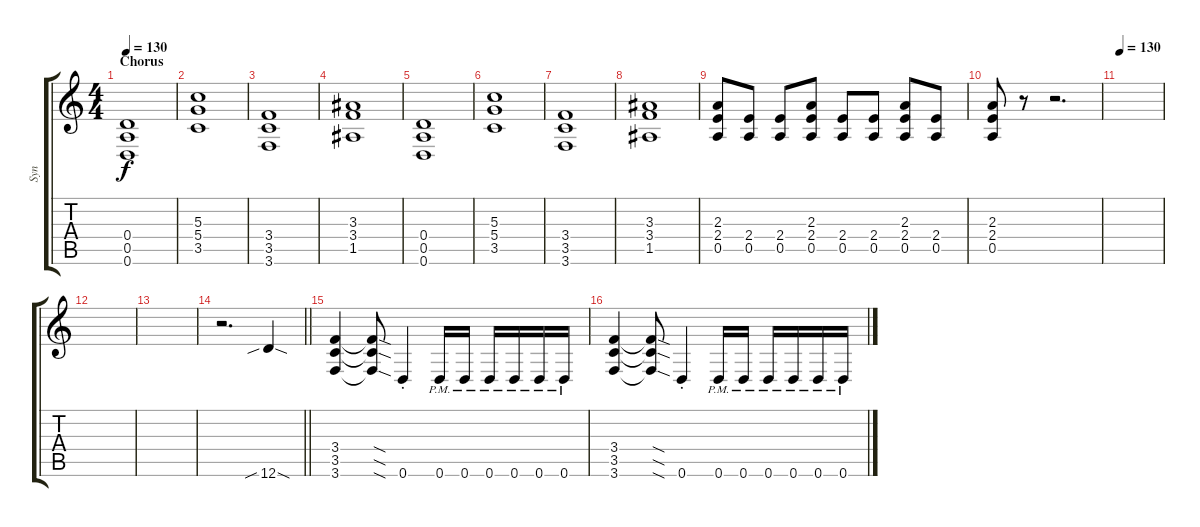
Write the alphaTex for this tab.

\track ("Syn" "Syn") {instrument distortionguitar}
\staff {score tabs}
\tuning (E4 B3 G3 D3 A2 D2) {hide}
\ts (4 4)
\section ("" "Chorus")
\tempo 130
\clef g2
\ks c
(0.4 0.5 0.6).1{dy f} |
(5.3 5.4 3.5).1 |
(3.4 3.5 3.6).1 |
(3.3 3.4 1.5).1 |
(0.4 0.5 0.6).1 |
(5.3 5.4 3.5).1 |
(3.4 3.5 3.6).1 |
(3.3 3.4 1.5).1 |
(2.3 2.4 0.5).8 (2.4 0.5).8 (2.4 0.5).8 (2.3 2.4 0.5).8 (2.4 0.5).8 (2.4 0.5).8 (2.3 2.4 0.5).8 (2.4 0.5).8 |
(2.3 2.4 0.5).8 r.8 r.2{d} |
\tempo 130
|
|
|
\barLineRight lightlight
r.2{d} 12.6{sib sod}.4 |
(3.4 3.5 3.6).4 (3.4{sod t} 3.5{sod t} 3.6{sod t}).8 0.6{st}.4 0.6{pm}.16 0.6{pm}.16 0.6{pm}.16 0.6{pm}.16 0.6{pm}.16 0.6{pm}.16 |
(3.4 3.5 3.6).4 (3.4{sod t} 3.5{sod t} 3.6{sod t}).8 0.6{st}.4 0.6{pm}.16 0.6{pm}.16 0.6{pm}.16 0.6{pm}.16 0.6{pm}.16 0.6{pm}.16
